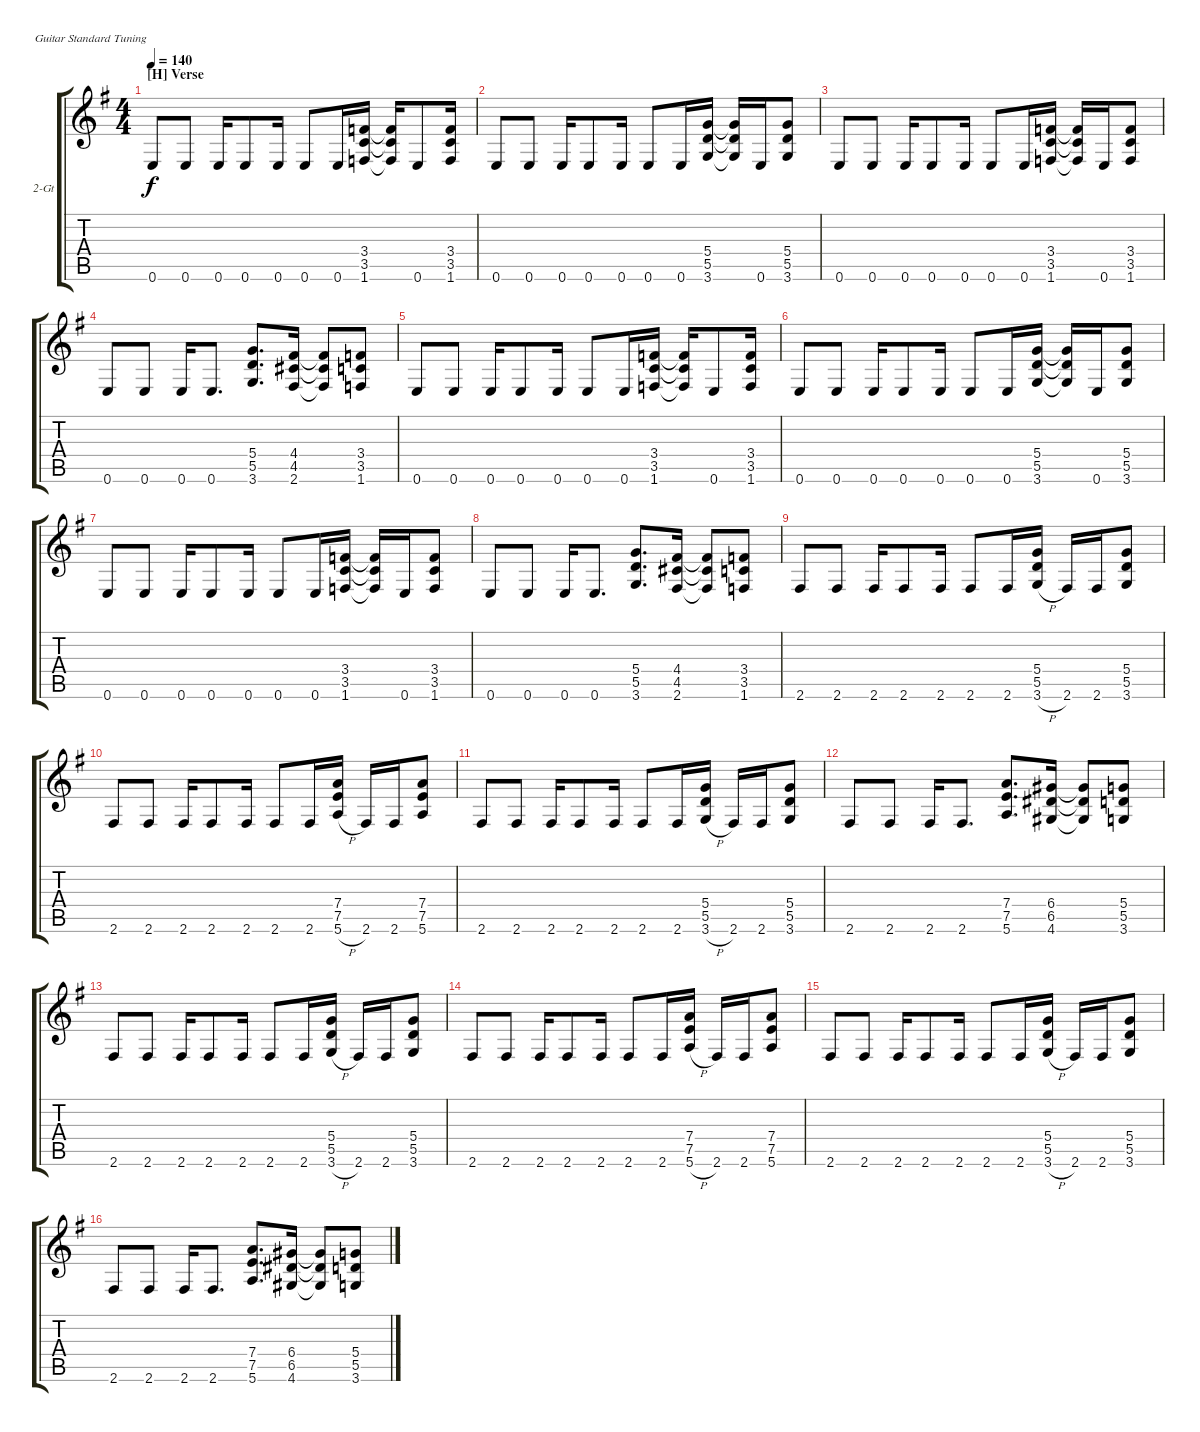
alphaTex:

\bracketExtendMode groupsimilarinstruments
\firstSystemTrackNameOrientation horizontal
\otherSystemsTrackNameOrientation horizontal
\track ("2-Gt" "2-Gt") {instrument distortionguitar}
\staff {score tabs}
\tuning (E4 B3 G3 D3 A2 E2)
\ts (4 4)
\section ("H" "Verse")
\tempo 140
\clef g2
\scale
1.08575
\ks g
0.6.8{dy f} 0.6.8 0.6.16 0.6.8 0.6.16 0.6.8 0.6.16 (3.4 3.5 1.6).16 (1.6{t} 3.5{t} 3.4{t}).16 0.6.8 (3.4 3.5 1.6).16 |
\scale
0.91425 0.6.8 0.6.8 0.6.16 0.6.8 0.6.16 0.6.8 0.6.16 (5.4 5.5 3.6).16 (3.6{t} 5.5{t} 5.4{t}).16 0.6.16 (5.4 5.5 3.6).8 |
\scale
1.05549 0.6.8 0.6.8 0.6.16 0.6.8 0.6.16 0.6.8 0.6.16 (3.4 3.5 1.6).16 (1.6{t} 3.5{t} 3.4{t}).16 0.6.16 (3.4 3.5 1.6).8 |
\scale
0.944515 0.6.8 0.6.8 0.6.16 0.6.8{d} (5.4 5.5 3.6).8{d} (4.4 4.5 2.6).16 (4.4{t} 4.5{t} 2.6{t}).8 (1.6 3.5 3.4).8 |
\scale
1.05549 0.6.8 0.6.8 0.6.16 0.6.8 0.6.16 0.6.8 0.6.16 (3.4 3.5 1.6).16 (1.6{t} 3.5{t} 3.4{t}).16 0.6.8 (3.4 3.5 1.6).16 |
\scale
0.944515 0.6.8 0.6.8 0.6.16 0.6.8 0.6.16 0.6.8 0.6.16 (5.4 5.5 3.6).16 (3.6{t} 5.5{t} 5.4{t}).16 0.6.16 (5.4 5.5 3.6).8 |
\scale
1.05549 0.6.8 0.6.8 0.6.16 0.6.8 0.6.16 0.6.8 0.6.16 (3.4 3.5 1.6).16 (1.6{t} 3.5{t} 3.4{t}).16 0.6.16 (3.4 3.5 1.6).8 |
\scale
0.944515 0.6.8 0.6.8 0.6.16 0.6.8{d} (5.4 5.5 3.6).8{d} (4.4 4.5 2.6).16 (4.4{t} 4.5{t} 2.6{t}).8 (1.6 3.5 3.4).8 |
\scale
1.05549 2.6.8 2.6.8 2.6.16 2.6.8 2.6.16 2.6.8 2.6.16 (5.4 5.5 3.6{h}).16 2.6.16 2.6.16 (5.4 5.5 3.6).8 |
\scale
0.944515 2.6.8 2.6.8 2.6.16 2.6.8 2.6.16 2.6.8 2.6.16 (7.4 7.5 5.6{h}).16 2.6.16 2.6.16 (7.4 7.5 5.6).8 |
\scale
1.05549 2.6.8 2.6.8 2.6.16 2.6.8 2.6.16 2.6.8 2.6.16 (5.4 5.5 3.6{h}).16 2.6.16 2.6.16 (5.4 5.5 3.6).8 |
\scale
0.944515 2.6.8 2.6.8 2.6.16 2.6.8{d} (7.4 7.5 5.6).8{d} (6.4 6.5 4.6).16 (6.4{t} 6.5{t} 4.6{t}).8 (3.6 5.5 5.4).8 |
\scale
1.05549 2.6.8 2.6.8 2.6.16 2.6.8 2.6.16 2.6.8 2.6.16 (5.4 5.5 3.6{h}).16 2.6.16 2.6.16 (5.4 5.5 3.6).8 |
\scale
0.944515 2.6.8 2.6.8 2.6.16 2.6.8 2.6.16 2.6.8 2.6.16 (7.4 7.5 5.6{h}).16 2.6.16 2.6.16 (7.4 7.5 5.6).8 |
\scale
1.05549 2.6.8 2.6.8 2.6.16 2.6.8 2.6.16 2.6.8 2.6.16 (5.4 5.5 3.6{h}).16 2.6.16 2.6.16 (5.4 5.5 3.6).8 |
\scale
0.944515 2.6.8 2.6.8 2.6.16 2.6.8{d} (7.4 7.5 5.6).8{d} (6.4 6.5 4.6).16 (6.4{t} 6.5{t} 4.6{t}).8 (3.6 5.5 5.4).8
